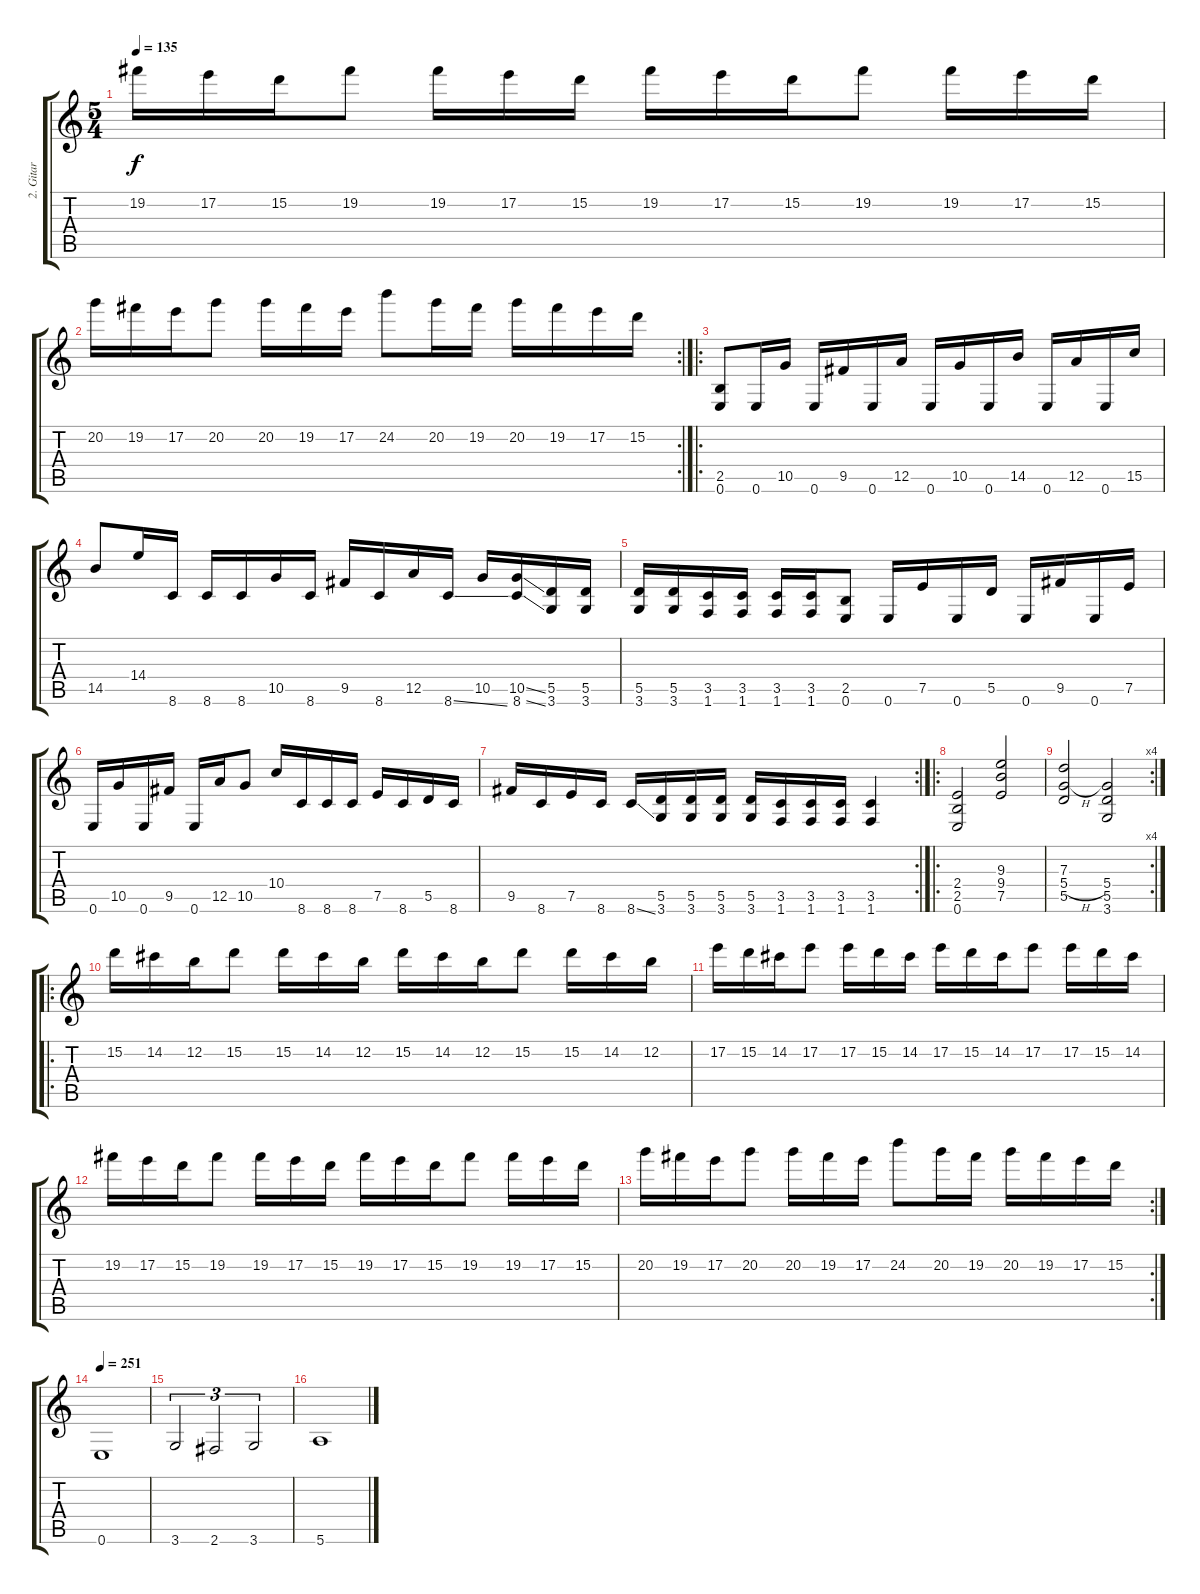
\track ("2. Gitar" "2. Gitar") {instrument distortionguitar}
\staff {score tabs}
\tuning (E4 B3 G3 D3 A2 E2) {hide}
\ts (5 4)
\tempo 135
\clef g2
\ks c
19.2.16{dy f} 17.2.16 15.2.16 19.2.8 19.2.16 17.2.16 15.2.16 19.2.16 17.2.16 15.2.16 19.2.8 19.2.16 17.2.16 15.2.16 |
\rc 2
20.2.16 19.2.16 17.2.16 20.2.8 20.2.16 19.2.16 17.2.16 24.2.8 20.2.16 19.2.16 20.2.16 19.2.16 17.2.16 15.2.16 |
\ro
(2.5 0.6).8{volume 13} 0.6.16 10.5.16 0.6.16 9.5.16 0.6.16 12.5.16 0.6.16 10.5.16 0.6.16 14.5.16 0.6.16 12.5.16 0.6.16 15.5.16 |
14.5.8 14.4.16 8.6.16 8.6.16 8.6.16 10.5.16 8.6.16 9.5.16 8.6.16 12.5.16 8.6{ss}.16 10.5.16 (10.5{ss} 8.6{ss}).16 (5.5 3.6).16 (5.5 3.6).16 |
(5.5 3.6).16 (5.5 3.6).16 (3.5 1.6).16 (3.5 1.6).16 (3.5 1.6).16 (3.5 1.6).16 (2.5 0.6).8 0.6.16 7.5.16 0.6.16 5.5.16 0.6.16 9.5.16 0.6.16 7.5.16 |
0.6.16 10.5.16 0.6.16 9.5.16 0.6.16 12.5.16 10.5.8 10.4.16 8.6.16 8.6.16 8.6.16 7.5.16 8.6.16 5.5.16 8.6.16 |
\rc 2
9.5.16 8.6.16 7.5.16 8.6.16 8.6{ss}.16 (5.5 3.6).16 (5.5 3.6).16 (5.5 3.6).16 (5.5 3.6).16 (3.5 1.6).16 (3.5 1.6).16 (3.5 1.6).16 (3.5 1.6).4 |
\ro
(2.4 2.5 0.6).2 (9.3 9.4 7.5).2 |
\rc 4
(7.3 5.4{h} 5.5).2 (5.4 5.5 3.6).2 |
\ro
15.2.16{volume 7} 14.2.16 12.2.16 15.2.8 15.2.16 14.2.16 12.2.16 15.2.16 14.2.16 12.2.16 15.2.8 15.2.16 14.2.16 12.2.16 |
17.2.16 15.2.16 14.2.16 17.2.8 17.2.16 15.2.16 14.2.16 17.2.16 15.2.16 14.2.16 17.2.8 17.2.16 15.2.16 14.2.16 |
19.2.16 17.2.16 15.2.16 19.2.8 19.2.16 17.2.16 15.2.16 19.2.16 17.2.16 15.2.16 19.2.8 19.2.16 17.2.16 15.2.16 |
\rc 2
20.2.16 19.2.16 17.2.16 20.2.8 20.2.16 19.2.16 17.2.16 24.2.8 20.2.16 19.2.16 20.2.16 19.2.16 17.2.16 15.2.16 |
\tempo 251
0.6.1{volume 13} |
3.6.2{tu (3 2)} 2.6.2{tu (3 2)} 3.6.2{tu (3 2)} |
5.6.1
